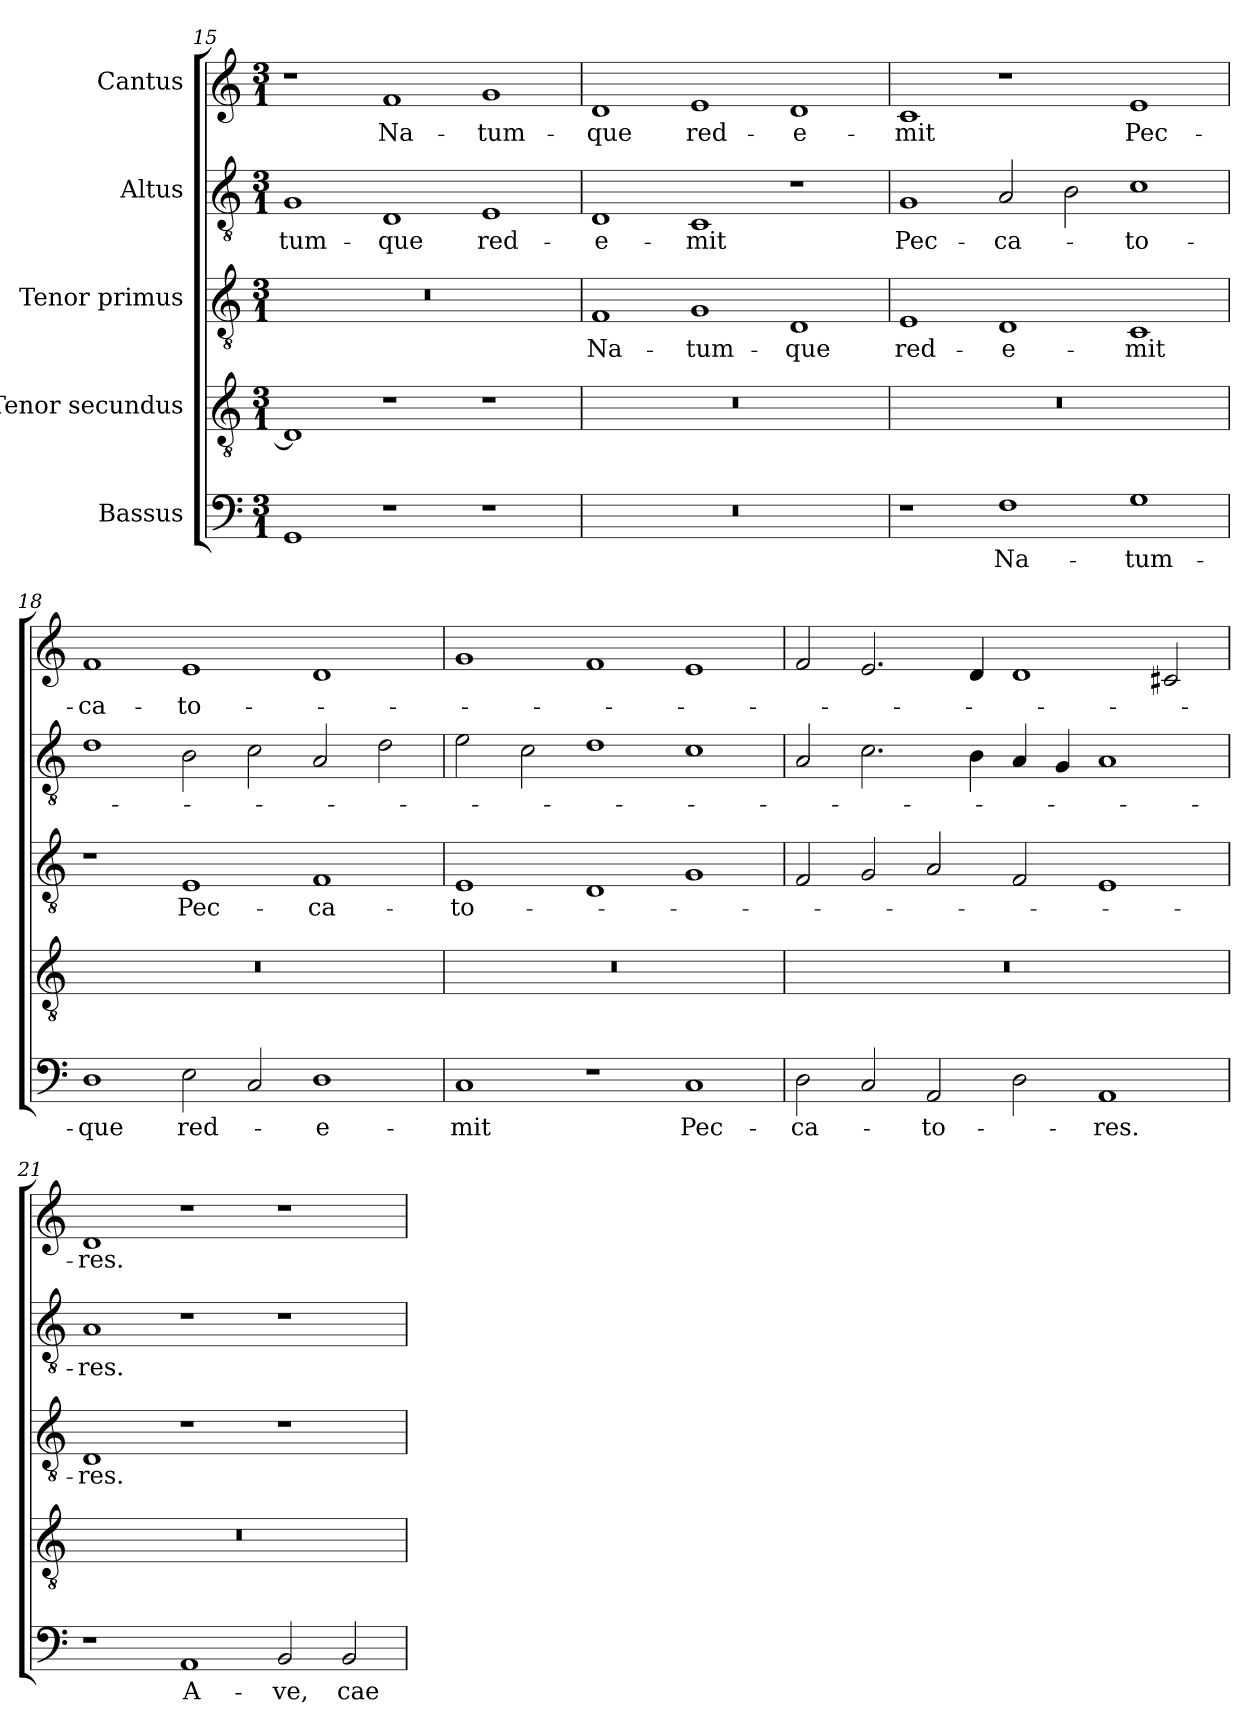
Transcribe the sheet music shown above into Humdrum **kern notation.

**kern	**text	**kern	**kern	**text	**kern	**text	**kern	**text
*part5	*part5	*part4	*part3	*part3	*part2	*part2	*part1	*part1
*staff5	*staff5	*staff4	*staff3	*staff3	*staff2	*staff2	*staff1	*staff1
*I"Bassus	*	*I"Tenor secundus	*I"Tenor primus	*	*I"Altus	*	*I"Cantus	*
*clefF4	*	*clefGv2	*clefGv2	*	*clefGv2	*	*clefG2	*
*k[]	*	*k[]	*k[]	*	*k[]	*	*k[]	*
*C:	*	*C:	*C:	*	*C:	*	*C:	*
*M3/1	*	*M3/1	*M3/1	*	*M3/1	*	*M3/1	*
=15	=15	=15	=15	=15	=15	=15	=15	=15
!	!	!	!LO:N:vis=0	!	!	!	!	!
1GG/	.	1D/]	0.r	.	1G/	-tum-	1r	.
1r	.	1r	.	.	1D/	-que	1f/	Na-
1r	.	1r	.	.	1E/	red-	1g/	-tum-
=16	=16	=16	=16	=16	=16	=16	=16	=16
!LO:N:vis=0	!	!LO:N:vis=0	!	!	!	!	!	!
0.r	.	0.r	1F/	Na-	1D/	-e-	1d/	-que
.	.	.	1G/	-tum-	1C/	-mit	1e/	red-
.	.	.	1D/	-que	1r	.	1d/	-e-
=17	=17	=17	=17	=17	=17	=17	=17	=17
!	!	!LO:N:vis=0	!	!	!	!	!	!
1r	.	0.r	1E/	red-	1G/	Pec-	1c/	-mit
1F\	Na-	.	1D/	-e-	2A/	-ca-	1r	.
.	.	.	.	.	2B\	.	.	.
1G\	-tum-	.	1C/	-mit	1c\	-to-	1e/	Pec-
=18	=18	=18	=18	=18	=18	=18	=18	=18
!	!	!LO:N:vis=0	!	!	!	!	!	!
1D\	-que	0.r	1r	.	1d\	.	1f/	-ca-
2E\	red-	.	1E/	Pec-	2B\	.	1e/	-to-
2C/	.	.	.	.	2c\	.	.	.
1D\	-e-	.	1F/	-ca-	2A/	.	1d/	.
.	.	.	.	.	2d\	.	.	.
=19	=19	=19	=19	=19	=19	=19	=19	=19
!	!	!LO:N:vis=0	!	!	!	!	!	!
1C/	-mit	0.r	1E/	-to-	2e\	.	1g/	.
.	.	.	.	.	2c\	.	.	.
1r	.	.	1D/	.	1d\	.	1f/	.
1C/	Pec-	.	1G/	.	1c\	.	1e/	.
!!LO:LB:g=z
=20	=20	=20	=20	=20	=20	=20	=20	=20
!	!	!LO:N:vis=0	!	!	!	!	!	!
2D\	-ca-	0.r	2F/	.	2A/	.	2f/	.
2C/	.	.	2G/	.	2.c\	.	2.e/	.
2AA/	-to-	.	2A/	.	.	.	.	.
.	.	.	.	.	4B\	.	4d/	.
2D\	.	.	2F/	.	4A/	.	1d/	.
.	.	.	.	.	4G/	.	.	.
1AA/	-res.	.	1E/	.	1A/	.	.	.
.	.	.	.	.	.	.	2c#X/	.
=21	=21	=21	=21	=21	=21	=21	=21	=21
!	!	!LO:N:vis=0	!	!	!	!	!	!
1r	.	0.r	1D/	-res.	1A/	-res.	1d/	-res.
1AA/	A-	.	1r	.	1r	.	1r	.
2BB/	-ve,	.	1r	.	1r	.	1r	.
2BB/	cae-	.	.	.	.	.	.	.
=	=	=	=	=	=	=	=	=
*-	*-	*-	*-	*-	*-	*-	*-	*-
